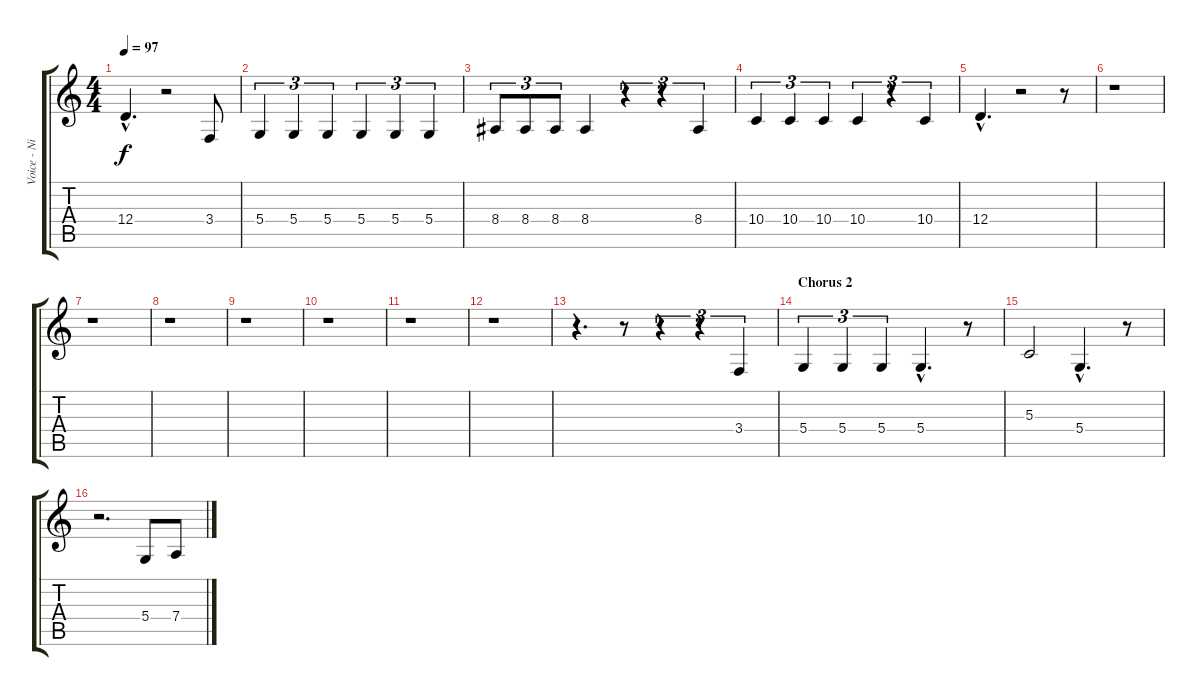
\track ("Voice - Nick Cave" "Voice - Ni") {instrument altosax}
\staff {score tabs}
\tuning (E4 B3 G3 D3 A2 E2) {hide}
\ts (4 4)
\tempo 97
\clef g2
\ks c
12.4{hac}.4{d dy f} r.2 3.4.8 |
5.4.4{tu (3 2)} 5.4.4{tu (3 2)} 5.4.4{tu (3 2)} 5.4.4{tu (3 2)} 5.4.4{tu (3 2)} 5.4.4{tu (3 2)} |
8.4.8{tu (3 2)} 8.4.8{tu (3 2)} 8.4.8{tu (3 2)} 8.4.4 r.4{tu (3 2)} r.4{tu (3 2)} 8.4.4{tu (3 2)} |
10.4.4{tu (3 2)} 10.4.4{tu (3 2)} 10.4.4{tu (3 2)} 10.4.4{tu (3 2)} r.4{tu (3 2)} 10.4.4{tu (3 2)} |
12.4{hac}.4{d} r.2 r.8 |
r.1 |
r.1 |
r.1 |
r.1 |
r.1 |
r.1 |
r.1 |
r.4{d} r.8 r.4{tu (3 2)} r.4{tu (3 2)} 3.4.4{tu (3 2)} |
\section ("" "Chorus 2")
5.4.4{tu (3 2)} 5.4.4{tu (3 2)} 5.4.4{tu (3 2)} 5.4{hac}.4{d} r.8 |
5.3.2 5.4{hac}.4{d} r.8 |
r.2{d} 5.4.8 7.4.8
